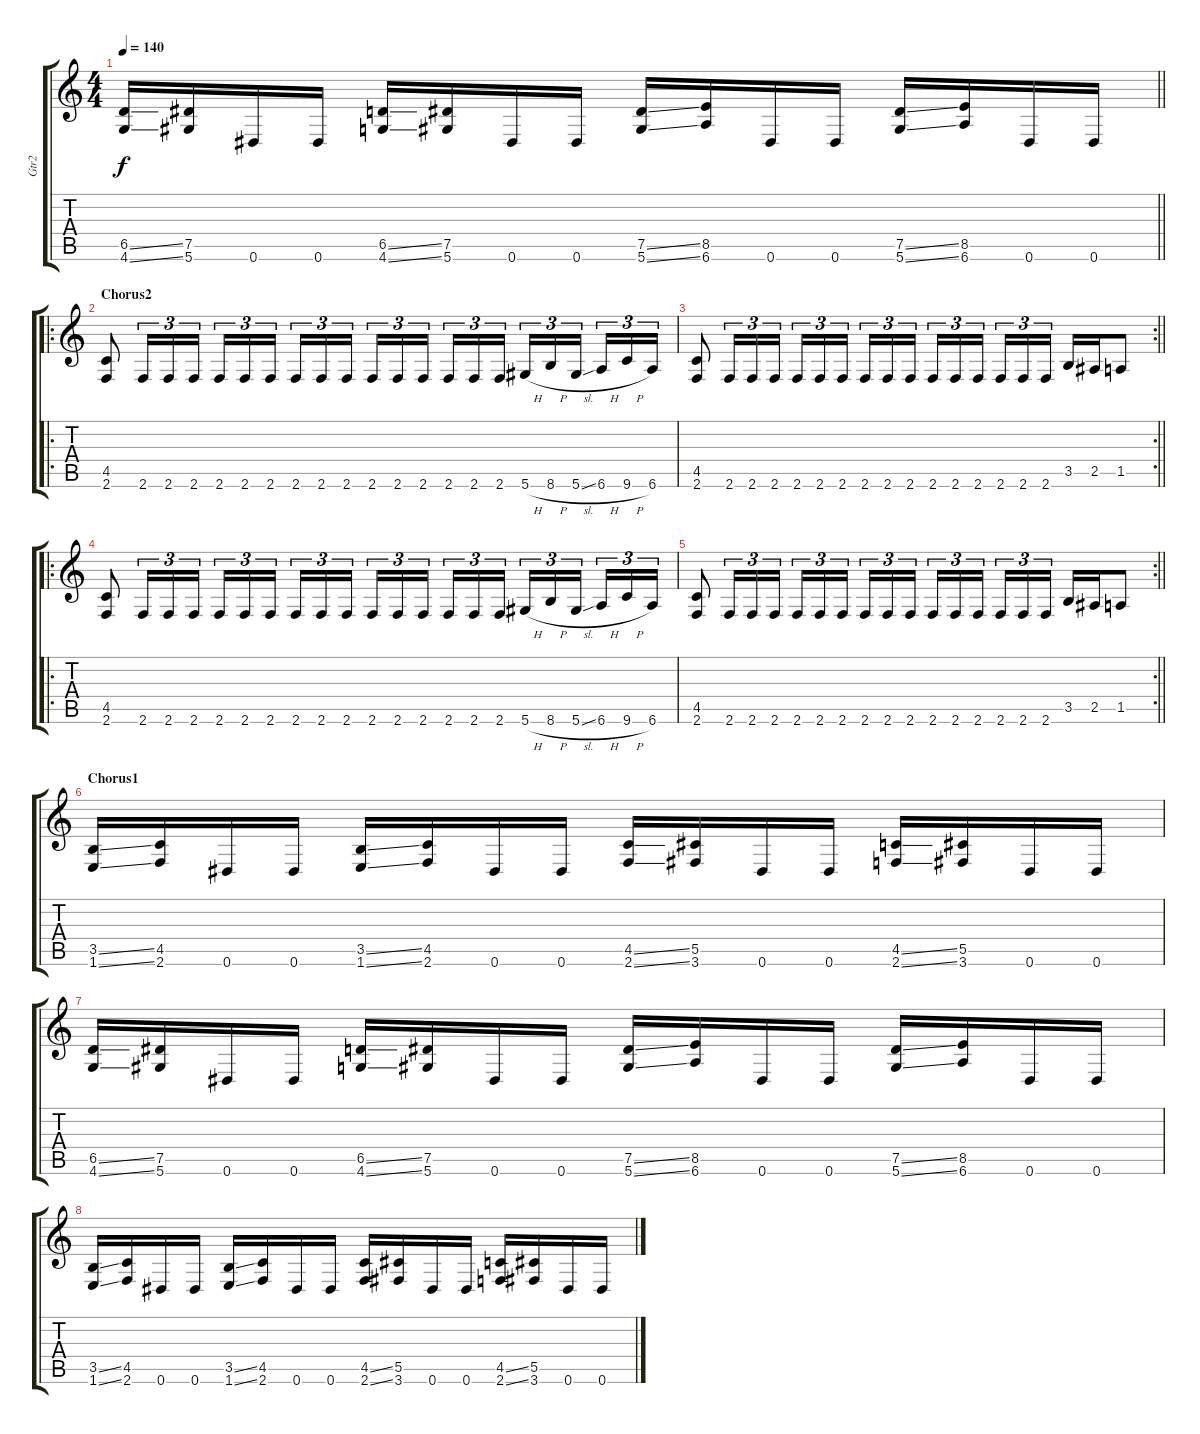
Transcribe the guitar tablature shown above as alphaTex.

\track ("Gtr2" "Gtr2") {instrument distortionguitar}
\staff {score tabs}
\tuning (Eb4 Bb3 Gb3 Db3 Ab2 Eb2) {hide}
\ts (4 4)
\tempo 140
\clef g2
\barLineRight lightlight
\ks c
(6.5{ss} 4.6{ss}).16{dy f} (7.5 5.6).16 0.6.16 0.6.16 (6.5{ss} 4.6{ss}).16 (7.5 5.6).16 0.6.16 0.6.16 (7.5{ss} 5.6{ss}).16 (8.5 6.6).16 0.6.16 0.6.16 (7.5{ss} 5.6{ss}).16 (8.5 6.6).16 0.6.16 0.6.16 |
\ro
\section ("" "Chorus2")
(4.5 2.6).8 2.6.16{tu (3 2)} 2.6.16{tu (3 2)} 2.6.16{tu (3 2)} 2.6.16{tu (3 2)} 2.6.16{tu (3 2)} 2.6.16{tu (3 2) beam splitsecondary} 2.6.16{tu (3 2)} 2.6.16{tu (3 2)} 2.6.16{tu (3 2)} 2.6.16{tu (3 2)} 2.6.16{tu (3 2)} 2.6.16{tu (3 2) beam splitsecondary} 2.6.16{tu (3 2)} 2.6.16{tu (3 2)} 2.6.16{tu (3 2)} 5.6{h}.16{tu (3 2)} 8.6{h}.16{tu (3 2)} 5.6{sl}.16{tu (3 2) beam splitsecondary} 6.6{h}.16{tu (3 2)} 9.6{h}.16{tu (3 2)} 6.6.16{tu (3 2)} |
\rc 2
\barLineRight lightlight
(4.5 2.6).8 2.6.16{tu (3 2)} 2.6.16{tu (3 2)} 2.6.16{tu (3 2)} 2.6.16{tu (3 2)} 2.6.16{tu (3 2)} 2.6.16{tu (3 2) beam splitsecondary} 2.6.16{tu (3 2)} 2.6.16{tu (3 2)} 2.6.16{tu (3 2)} 2.6.16{tu (3 2)} 2.6.16{tu (3 2)} 2.6.16{tu (3 2) beam splitsecondary} 2.6.16{tu (3 2)} 2.6.16{tu (3 2)} 2.6.16{tu (3 2)} 3.5.16 2.5.16 1.5.8 |
\ro
(4.5 2.6).8 2.6.16{tu (3 2)} 2.6.16{tu (3 2)} 2.6.16{tu (3 2)} 2.6.16{tu (3 2)} 2.6.16{tu (3 2)} 2.6.16{tu (3 2) beam splitsecondary} 2.6.16{tu (3 2)} 2.6.16{tu (3 2)} 2.6.16{tu (3 2)} 2.6.16{tu (3 2)} 2.6.16{tu (3 2)} 2.6.16{tu (3 2) beam splitsecondary} 2.6.16{tu (3 2)} 2.6.16{tu (3 2)} 2.6.16{tu (3 2)} 5.6{h}.16{tu (3 2)} 8.6{h}.16{tu (3 2)} 5.6{sl}.16{tu (3 2) beam splitsecondary} 6.6{h}.16{tu (3 2)} 9.6{h}.16{tu (3 2)} 6.6.16{tu (3 2)} |
\rc 2
\barLineRight lightlight
(4.5 2.6).8 2.6.16{tu (3 2)} 2.6.16{tu (3 2)} 2.6.16{tu (3 2)} 2.6.16{tu (3 2)} 2.6.16{tu (3 2)} 2.6.16{tu (3 2) beam splitsecondary} 2.6.16{tu (3 2)} 2.6.16{tu (3 2)} 2.6.16{tu (3 2)} 2.6.16{tu (3 2)} 2.6.16{tu (3 2)} 2.6.16{tu (3 2) beam splitsecondary} 2.6.16{tu (3 2)} 2.6.16{tu (3 2)} 2.6.16{tu (3 2)} 3.5.16 2.5.16 1.5.8 |
\section ("" "Chorus1")
(3.5{ss} 1.6{ss}).16 (4.5 2.6).16 0.6.16 0.6.16 (3.5{ss} 1.6{ss}).16 (4.5 2.6).16 0.6.16 0.6.16 (4.5{ss} 2.6{ss}).16 (5.5 3.6).16 0.6.16 0.6.16 (4.5{ss} 2.6{ss}).16 (5.5 3.6).16 0.6.16 0.6.16 |
(6.5{ss} 4.6{ss}).16 (7.5 5.6).16 0.6.16 0.6.16 (6.5{ss} 4.6{ss}).16 (7.5 5.6).16 0.6.16 0.6.16 (7.5{ss} 5.6{ss}).16 (8.5 6.6).16 0.6.16 0.6.16 (7.5{ss} 5.6{ss}).16 (8.5 6.6).16 0.6.16 0.6.16 |
(3.5{ss} 1.6{ss}).16 (4.5 2.6).16 0.6.16 0.6.16 (3.5{ss} 1.6{ss}).16 (4.5 2.6).16 0.6.16 0.6.16 (4.5{ss} 2.6{ss}).16 (5.5 3.6).16 0.6.16 0.6.16 (4.5{ss} 2.6{ss}).16 (5.5 3.6).16 0.6.16 0.6.16
